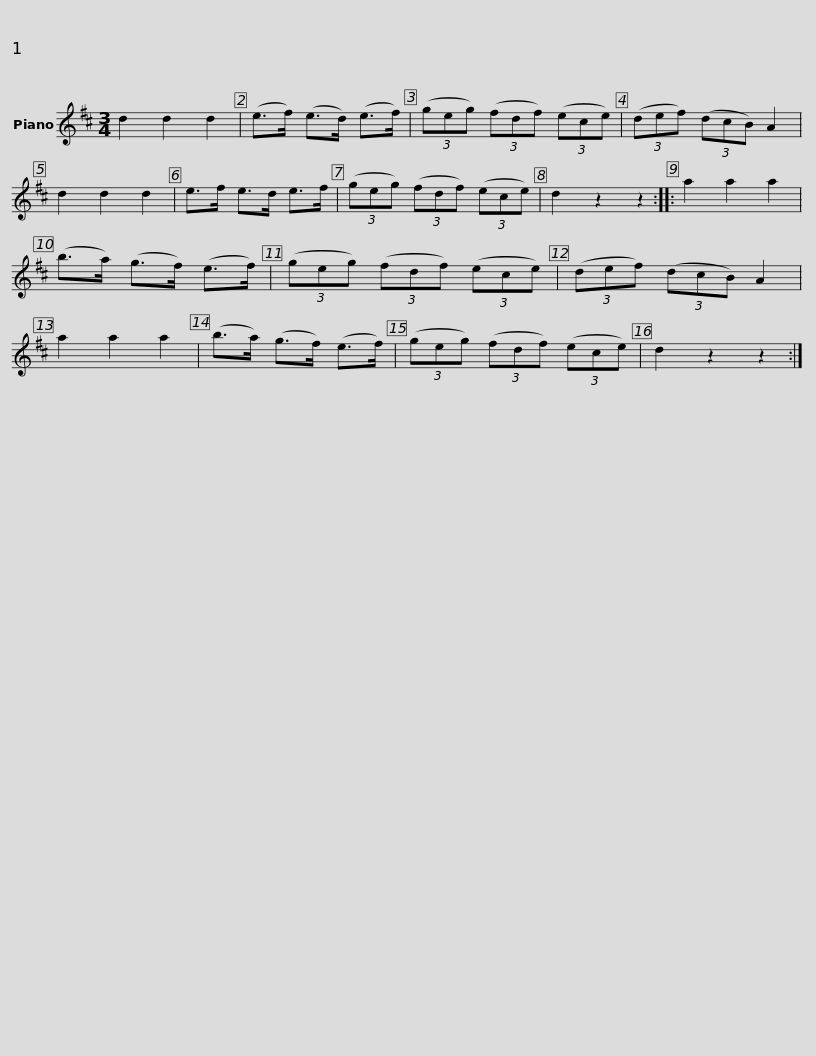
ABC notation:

X:1
L:1/8
M:3/4
I:linebreak $
K:D
V:1 treble
V:1
 d2 d2 d2 | (e>f) (e>d) (e>f) | (3(geg) (3(fdf) (3(ece) | (3(def) (3(dcB) A2 | d2 d2 d2 | %5
 e>f e>d e>f | (3(geg) (3(fdf) (3(ece) |$ d2 z2 z2 :: a2 a2 a2 | (b>a) (g>f) (e>f) | %10
 (3(geg) (3(fdf) (3(ece) | (3(def) (3(dcB) A2 | a2 a2 a2 | (b>a) (g>f) (e>f) |$ (3(geg) (3(fdf) (3(ece) | %15
 d2 z2 z2 :| %16
